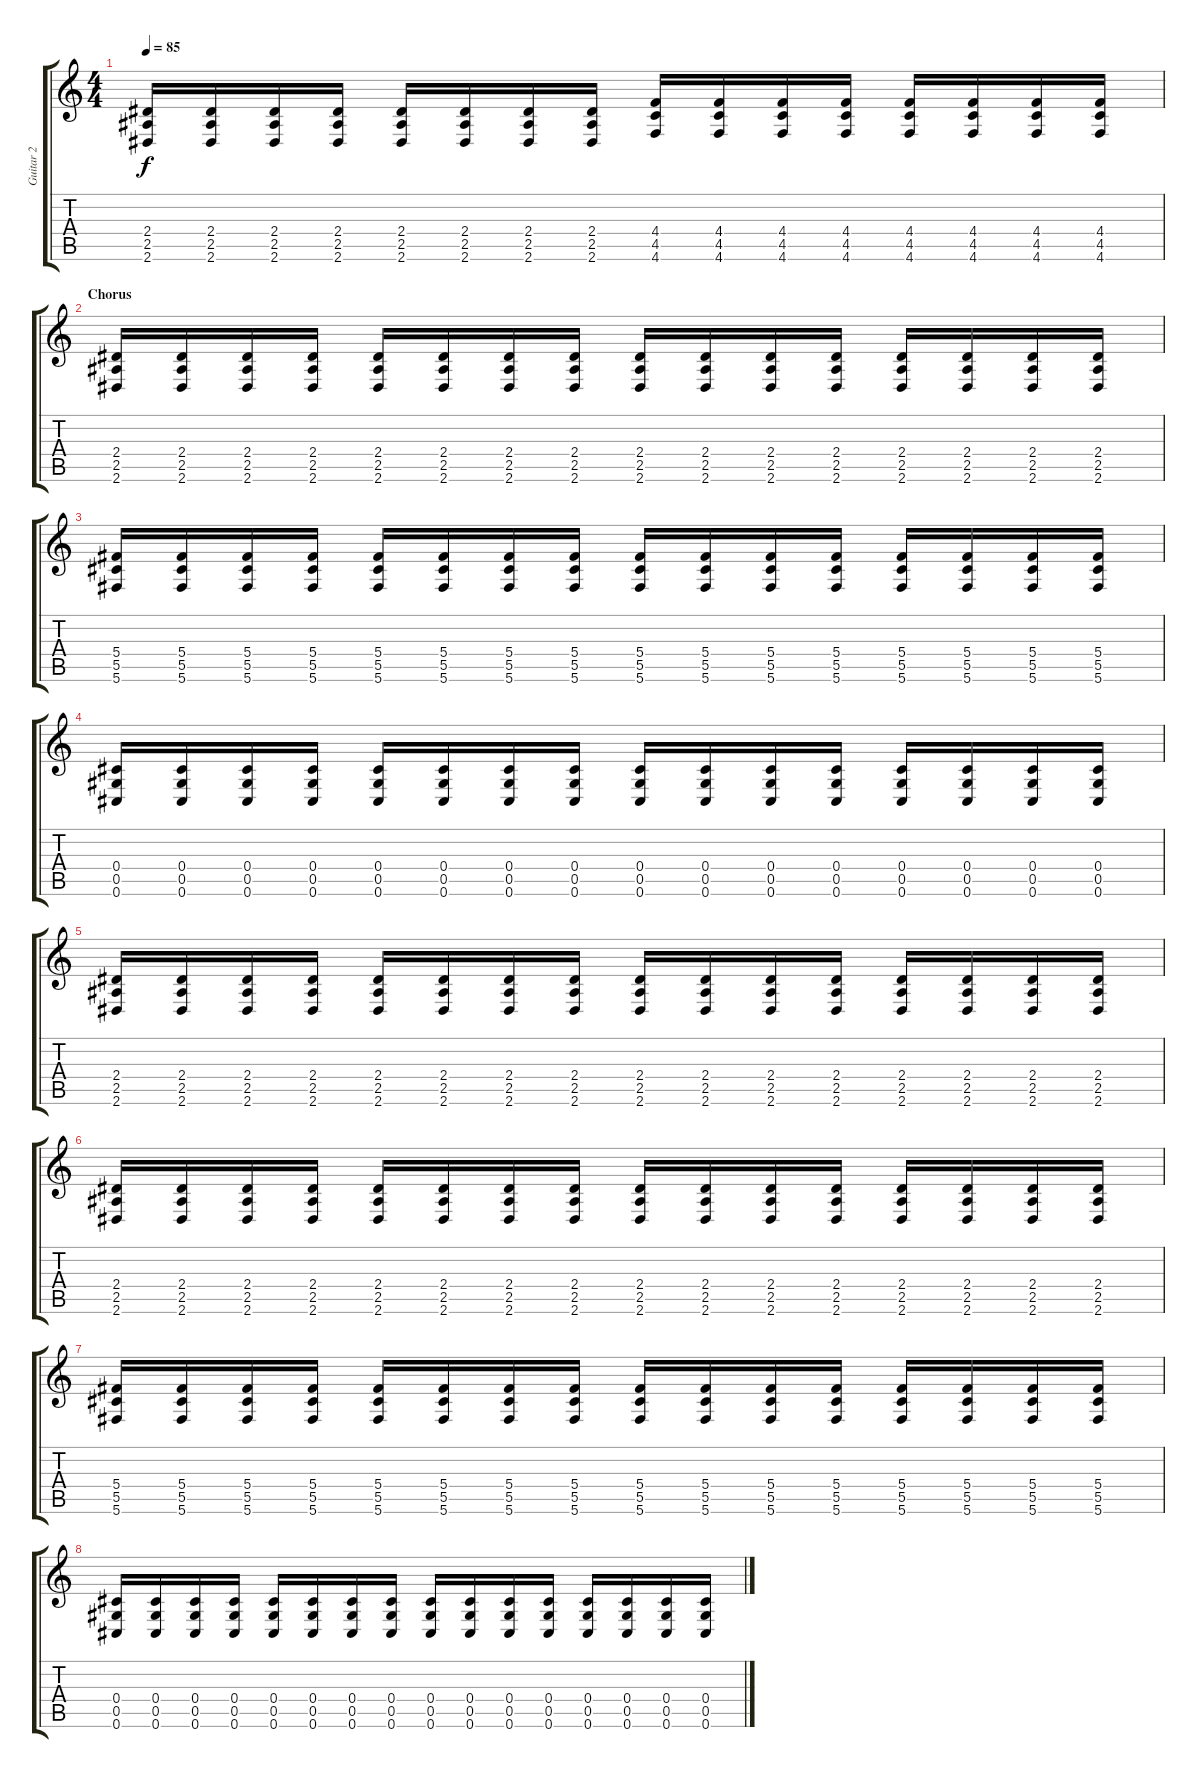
\track ("Guitar 2" "Guitar 2") {instrument overdrivenguitar}
\staff {score tabs}
\tuning (Db4 Bb3 Gb3 Db3 Ab2 Db2) {hide}
\ts (4 4)
\tempo 85
\clef g2
\ks c
(2.4 2.5 2.6).16{dy f} (2.4 2.5 2.6).16 (2.4 2.5 2.6).16 (2.4 2.5 2.6).16 (2.4 2.5 2.6).16 (2.4 2.5 2.6).16 (2.4 2.5 2.6).16 (2.4 2.5 2.6).16 (4.4 4.5 4.6).16 (4.4 4.5 4.6).16 (4.4 4.5 4.6).16 (4.4 4.5 4.6).16 (4.4 4.5 4.6).16 (4.4 4.5 4.6).16 (4.4 4.5 4.6).16 (4.4 4.5 4.6).16 |
\section ("" "Chorus")
(2.4 2.5 2.6).16 (2.4 2.5 2.6).16 (2.4 2.5 2.6).16 (2.4 2.5 2.6).16 (2.4 2.5 2.6).16 (2.4 2.5 2.6).16 (2.4 2.5 2.6).16 (2.4 2.5 2.6).16 (2.4 2.5 2.6).16 (2.4 2.5 2.6).16 (2.4 2.5 2.6).16 (2.4 2.5 2.6).16 (2.4 2.5 2.6).16 (2.4 2.5 2.6).16 (2.4 2.5 2.6).16 (2.4 2.5 2.6).16 |
(5.4 5.5 5.6).16 (5.4 5.5 5.6).16 (5.4 5.5 5.6).16 (5.4 5.5 5.6).16 (5.4 5.5 5.6).16 (5.4 5.5 5.6).16 (5.4 5.5 5.6).16 (5.4 5.5 5.6).16 (5.4 5.5 5.6).16 (5.4 5.5 5.6).16 (5.4 5.5 5.6).16 (5.4 5.5 5.6).16 (5.4 5.5 5.6).16 (5.4 5.5 5.6).16 (5.4 5.5 5.6).16 (5.4 5.5 5.6).16 |
(0.4 0.5 0.6).16 (0.4 0.5 0.6).16 (0.4 0.5 0.6).16 (0.4 0.5 0.6).16 (0.4 0.5 0.6).16 (0.4 0.5 0.6).16 (0.4 0.5 0.6).16 (0.4 0.5 0.6).16 (0.4 0.5 0.6).16 (0.4 0.5 0.6).16 (0.4 0.5 0.6).16 (0.4 0.5 0.6).16 (0.4 0.5 0.6).16 (0.4 0.5 0.6).16 (0.4 0.5 0.6).16 (0.4 0.5 0.6).16 |
(2.4 2.5 2.6).16 (2.4 2.5 2.6).16 (2.4 2.5 2.6).16 (2.4 2.5 2.6).16 (2.4 2.5 2.6).16 (2.4 2.5 2.6).16 (2.4 2.5 2.6).16 (2.4 2.5 2.6).16 (2.4 2.5 2.6).16 (2.4 2.5 2.6).16 (2.4 2.5 2.6).16 (2.4 2.5 2.6).16 (2.4 2.5 2.6).16 (2.4 2.5 2.6).16 (2.4 2.5 2.6).16 (2.4 2.5 2.6).16 |
(2.4 2.5 2.6).16 (2.4 2.5 2.6).16 (2.4 2.5 2.6).16 (2.4 2.5 2.6).16 (2.4 2.5 2.6).16 (2.4 2.5 2.6).16 (2.4 2.5 2.6).16 (2.4 2.5 2.6).16 (2.4 2.5 2.6).16 (2.4 2.5 2.6).16 (2.4 2.5 2.6).16 (2.4 2.5 2.6).16 (2.4 2.5 2.6).16 (2.4 2.5 2.6).16 (2.4 2.5 2.6).16 (2.4 2.5 2.6).16 |
(5.4 5.5 5.6).16 (5.4 5.5 5.6).16 (5.4 5.5 5.6).16 (5.4 5.5 5.6).16 (5.4 5.5 5.6).16 (5.4 5.5 5.6).16 (5.4 5.5 5.6).16 (5.4 5.5 5.6).16 (5.4 5.5 5.6).16 (5.4 5.5 5.6).16 (5.4 5.5 5.6).16 (5.4 5.5 5.6).16 (5.4 5.5 5.6).16 (5.4 5.5 5.6).16 (5.4 5.5 5.6).16 (5.4 5.5 5.6).16 |
(0.4 0.5 0.6).16 (0.4 0.5 0.6).16 (0.4 0.5 0.6).16 (0.4 0.5 0.6).16 (0.4 0.5 0.6).16 (0.4 0.5 0.6).16 (0.4 0.5 0.6).16 (0.4 0.5 0.6).16 (0.4 0.5 0.6).16 (0.4 0.5 0.6).16 (0.4 0.5 0.6).16 (0.4 0.5 0.6).16 (0.4 0.5 0.6).16 (0.4 0.5 0.6).16 (0.4 0.5 0.6).16 (0.4 0.5 0.6).16
